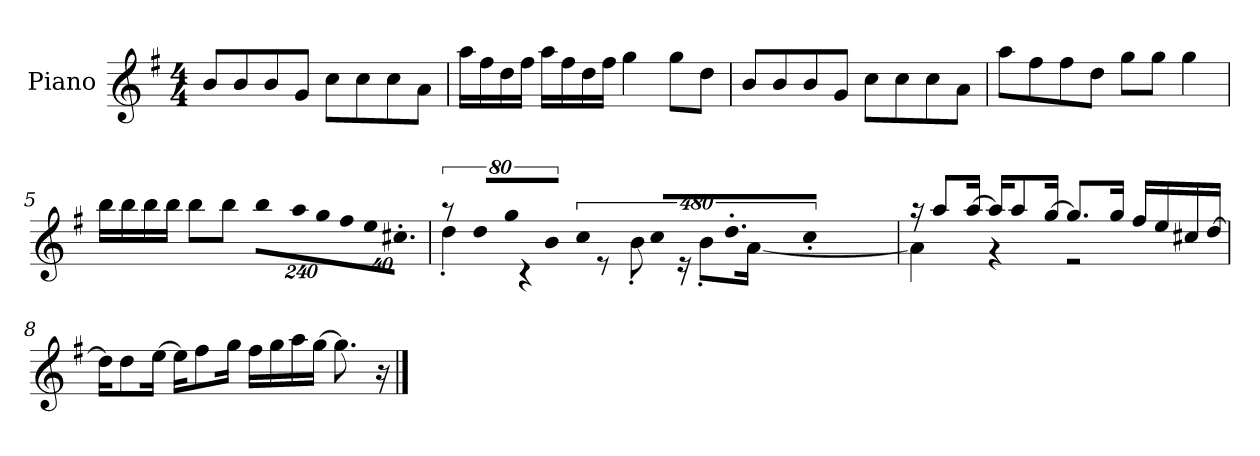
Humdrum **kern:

**kern
*part1
*staff1
*I"Piano
*I'P-no
*clefG2
*k[f#]
*M4/4
*MM90
=1
8b/L
8b/
8b/
8g/J
8cc\L
8cc\
8cc\
8a\J
=2
16aa\LL
16ff#\
16dd\
16ff#\JJ
16aa\LL
16ff#\
16dd\
16ff#\JJ
4gg\
8gg\L
8dd\J
=3
8b/L
8b/
8b/
8g/J
8cc\L
8cc\
8cc\
8a\J
=4
8aa\L
8ff#\
8ff#\
8dd\J
8gg\L
8gg\J
4gg\
!!LO:LB:g=z
=5
16bb\LL
16bb\
16bb\
16bb\JJ
8bb\L
8bb\J
*Xbrackettup
!LO:N:vis=8
960%137bb\L
!LO:N:vis=16
1920%137aa\L
!LO:N:vis=16
1920%137gg\
!LO:N:vis=16
1920%137ff#\
!LO:N:vis=32
640%23ee\K
!LO:N:vis=16.
960%103cc#X'\JJ
=6
*brackettup
!LO:N:vis=8
*^
640%71r	4dd'\
!LO:N:vis=8	!
640%71dd/L	.
!LO:N:vis=8	!
640%71gg/	.
.	4r
!LO:N:vis=8	!
640%71b/J	.
!LO:N:vis=4	!
1920%427cc/	.
.	8r
.	8b'\
!LO:N:vis=16	!
1920%107cc/KL	.
9.dd'/	.
.	16r
.	8b'\L
!LO:N:vis=8	!
640%71cc'/J	.
.	[16a\Jk
1920ryy	.
=7	=7
16r	4a\]
8aa/L	.
[16aa/Jk	.
16aa/KL]	4r
8aa/	.
[16gg/Jk	.
8.gg/L]	2r
16gg/Jk	.
16ff#/LL	.
16ee/	.
16cc#X/	.
[16dd/JJ	.
*v	*v
!!LO:LB:g=z
=8
16dd\KL]
8dd\
[16ee\Jk
16ee\KL]
8ff#\
16gg\Jk
16ff#\LL
16gg\
16aa\
[16gg\JJ
8.gg\]
16r
==
*-
